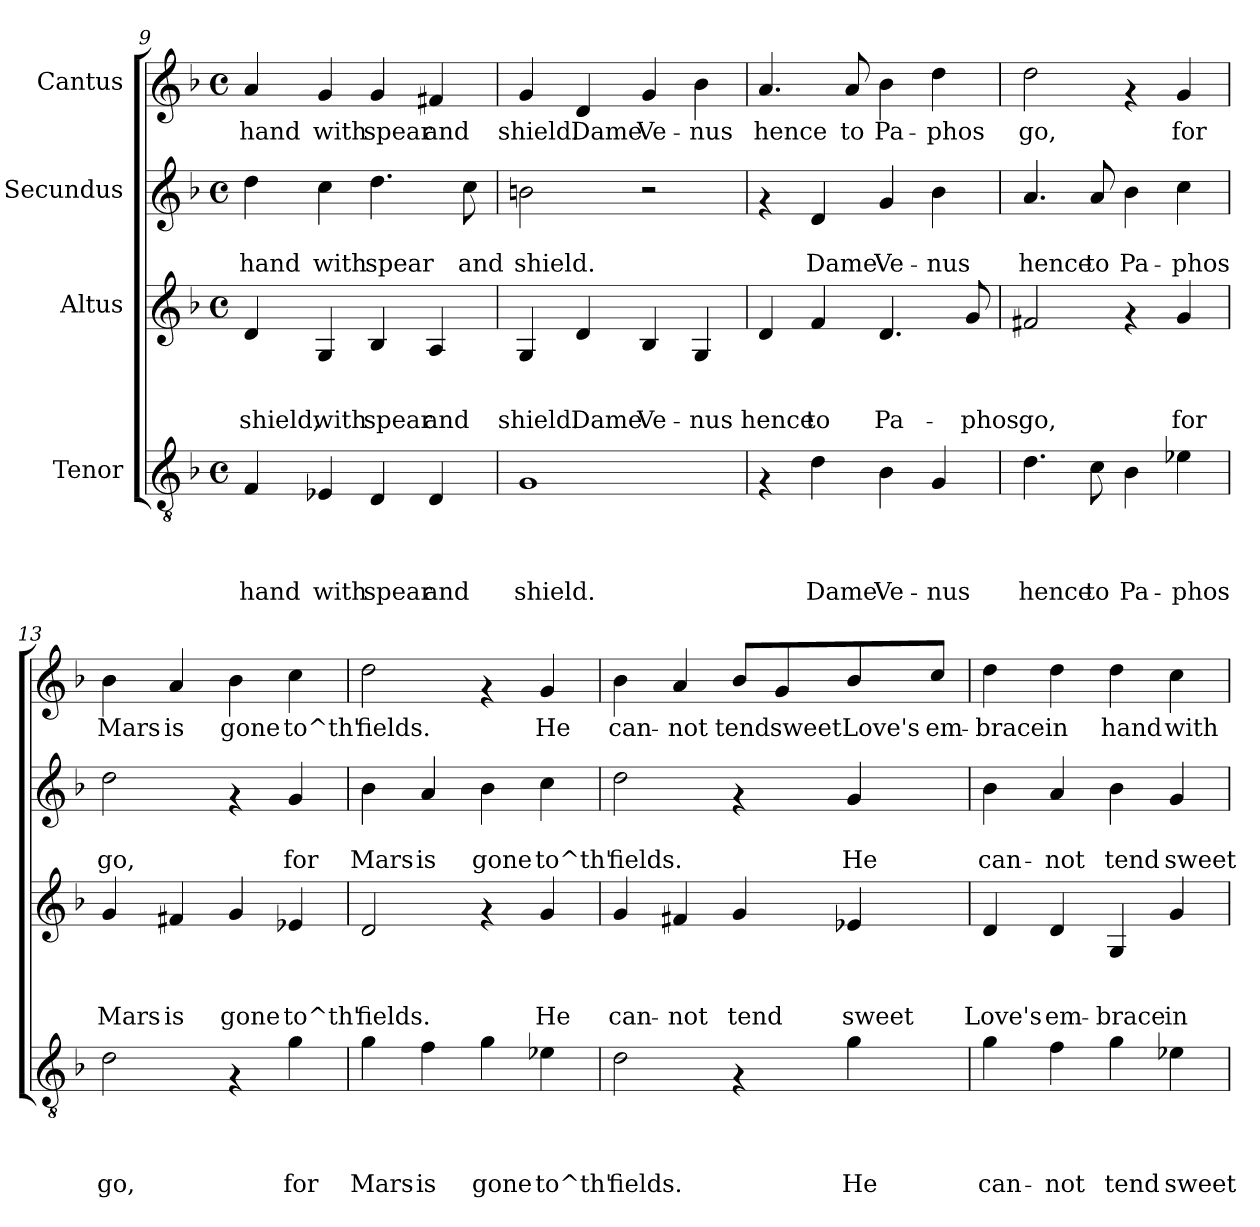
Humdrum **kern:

**kern	**text	**text	**text	**text	**kern	**text	**text	**text	**kern	**text	**text	**kern	**text
*part4	*part4	*part4	*part4	*part4	*part3	*part3	*part3	*part3	*part2	*part2	*part2	*part1	*part1
*staff4	*staff4	*staff4	*staff4	*staff4	*staff3	*staff3	*staff3	*staff3	*staff2	*staff2	*staff2	*staff1	*staff1
*I"Tenor	*	*	*	*	*I"Altus	*	*	*	*I"Secundus	*	*	*I"Cantus	*
*clefGv2	*	*	*	*	*clefG2	*	*	*	*clefG2	*	*	*clefG2	*
*k[b-]	*	*	*	*	*k[b-]	*	*	*	*k[b-]	*	*	*k[b-]	*
*F:	*	*	*	*	*F:	*	*	*	*F:	*	*	*F:	*
*M4/4	*	*	*	*	*M4/4	*	*	*	*M4/4	*	*	*M4/4	*
*met(c)	*	*	*	*	*met(c)	*	*	*	*met(c)	*	*	*met(c)	*
=9	=9	=9	=9	=9	=9	=9	=9	=9	=9	=9	=9	=9	=9
!	!	!	!	!LO:LY:b	!	!	!	!LO:LY:b	!	!	!LO:LY:b	!	!LO:LY:b
4F/	.	.	.	hand	4d/	.	.	shield,	4dd\	.	hand	4a/	hand
!	!	!	!	!LO:LY:b	!	!	!	!LO:LY:b	!	!	!LO:LY:b	!	!LO:LY:b
4E-X/	.	.	.	with	4G/	.	.	with	4cc\	.	with	4g/	with
!	!	!	!	!LO:LY:b	!	!	!	!LO:LY:b	!	!	!LO:LY:b	!	!LO:LY:b
4D/	.	.	.	spear	4B-/	.	.	spear	4.dd\	.	spear	4g/	spear
!	!	!	!	!LO:LY:b	!	!	!	!LO:LY:b	!	!	!	!	!LO:LY:b
4D/	.	.	.	and	4A/	.	.	and	.	.	.	4f#X/	and
!	!	!	!	!	!	!	!	!	!	!	!LO:LY:b	!	!
.	.	.	.	.	.	.	.	.	8cc\	.	and	.	.
=10	=10	=10	=10	=10	=10	=10	=10	=10	=10	=10	=10	=10	=10
!	!	!	!	!LO:LY:b	!	!	!	!LO:LY:b	!	!	!LO:LY:b	!	!LO:LY:b
1G	.	.	.	shield.	4G/	.	.	shield.	2bn\	.	shield.	4g/	shield.
!	!	!	!	!	!	!	!	!LO:LY:b	!	!	!	!	!LO:LY:b
.	.	.	.	.	4d/	.	.	Dame	.	.	.	4d/	Dame
!	!	!	!	!	!	!	!	!LO:LY:b	!	!	!	!	!LO:LY:b
.	.	.	.	.	4B-/	.	.	Ve-	2r	.	.	4g/	Ve-
!	!	!	!	!	!	!	!	!LO:LY:b	!	!	!	!	!LO:LY:b
.	.	.	.	.	4G/	.	.	-nus	.	.	.	4b-\	-nus
=11	=11	=11	=11	=11	=11	=11	=11	=11	=11	=11	=11	=11	=11
!	!	!	!	!	!	!	!	!LO:LY:b	!	!	!	!	!LO:LY:b
4rF	.	.	.	.	4d/	.	.	hence	4rf	.	.	4.a/	hence
!	!	!	!	!LO:LY:b	!	!	!	!LO:LY:b	!	!	!LO:LY:b	!	!
4d\	.	.	.	Dame	4f/	.	.	to	4d/	.	Dame	.	.
!	!	!	!	!	!	!	!	!	!	!	!	!	!LO:LY:b
.	.	.	.	.	.	.	.	.	.	.	.	8a/	to
!	!	!	!	!LO:LY:b	!	!	!	!LO:LY:b	!	!	!LO:LY:b	!	!LO:LY:b
4B-\	.	.	.	Ve-	4.d/	.	.	Pa-	4g/	.	Ve-	4b-\	Pa-
!	!	!	!	!LO:LY:b	!	!	!	!	!	!	!LO:LY:b	!	!LO:LY:b
4G/	.	.	.	-nus	.	.	.	.	4b-\	.	-nus	4dd\	-phos
!	!	!	!	!	!	!	!	!LO:LY:b	!	!	!	!	!
.	.	.	.	.	8g/	.	.	-phos	.	.	.	.	.
!!LO:PB:g=z
=12	=12	=12	=12	=12	=12	=12	=12	=12	=12	=12	=12	=12	=12
!	!	!	!	!LO:LY:b	!	!	!	!LO:LY:b	!	!	!LO:LY:b	!	!LO:LY:b
4.d\	.	.	.	hence	2f#X/	.	.	go,	4.a/	.	hence	2dd\	go,
!	!	!	!	!LO:LY:b	!	!	!	!	!	!	!LO:LY:b	!	!
8c\	.	.	.	to	.	.	.	.	8a/	.	to	.	.
!	!	!	!	!LO:LY:b	!	!	!	!	!	!	!LO:LY:b	!	!
4B-\	.	.	.	Pa-	4rf	.	.	.	4b-\	.	Pa-	4rf	.
!	!	!	!	!LO:LY:b	!	!	!	!LO:LY:b	!	!	!LO:LY:b	!	!LO:LY:b
4e-X\	.	.	.	-phos	4g/	.	.	for	4cc\	.	-phos	4g/	for
=13	=13	=13	=13	=13	=13	=13	=13	=13	=13	=13	=13	=13	=13
!	!	!	!	!LO:LY:b	!	!	!	!LO:LY:b	!	!	!LO:LY:b	!	!LO:LY:b
2d\	.	.	.	go,	4g/	.	.	Mars	2dd\	.	go,	4b-\	Mars
!	!	!	!	!	!	!	!	!LO:LY:b	!	!	!	!	!LO:LY:b
.	.	.	.	.	4f#X/	.	.	is	.	.	.	4a/	is
!	!	!	!	!	!	!	!	!LO:LY:b	!	!	!	!	!LO:LY:b
4rF	.	.	.	.	4g/	.	.	gone	4rf	.	.	4b-\	gone
!	!	!	!	!LO:LY:b	!	!	!	!LO:LY:b	!	!	!LO:LY:b	!	!LO:LY:b
4g\	.	.	.	for	4e-X/	.	.	to^th'	4g/	.	for	4cc\	to^th'
=14	=14	=14	=14	=14	=14	=14	=14	=14	=14	=14	=14	=14	=14
!	!	!	!	!LO:LY:b	!	!	!	!LO:LY:b	!	!	!LO:LY:b	!	!LO:LY:b
4g\	.	.	.	Mars	2d/	.	.	fields.	4b-\	.	Mars	2dd\	fields.
!	!	!	!	!LO:LY:b	!	!	!	!	!	!	!LO:LY:b	!	!
4f\	.	.	.	is	.	.	.	.	4a/	.	is	.	.
!	!	!	!	!LO:LY:b	!	!	!	!	!	!	!LO:LY:b	!	!
4g\	.	.	.	gone	4rf	.	.	.	4b-\	.	gone	4rf	.
!	!	!	!	!LO:LY:b	!	!	!	!LO:LY:b	!	!	!LO:LY:b	!	!LO:LY:b
4e-X\	.	.	.	to^th'	4g/	.	.	He	4cc\	.	to^th'	4g/	He
=15	=15	=15	=15	=15	=15	=15	=15	=15	=15	=15	=15	=15	=15
!	!	!	!	!LO:LY:b	!	!	!	!LO:LY:b	!	!	!LO:LY:b	!	!LO:LY:b
2d\	.	.	.	fields.	4g/	.	.	can-	2dd\	.	fields.	4b-\	can-
!	!	!	!	!	!	!	!	!LO:LY:b	!	!	!	!	!LO:LY:b
.	.	.	.	.	4f#X/	.	.	-not	.	.	.	4a/	-not
!	!	!	!	!	!	!	!	!LO:LY:b	!	!	!	!	!LO:LY:b
4rF	.	.	.	.	4g/	.	.	tend	4rf	.	.	8b-/L	tend
!	!	!	!	!	!	!	!	!	!	!	!	!	!LO:LY:b
.	.	.	.	.	.	.	.	.	.	.	.	8g/	sweet
!	!	!	!	!LO:LY:b	!	!	!	!LO:LY:b	!	!	!LO:LY:b	!	!LO:LY:b
4g\	.	.	.	He	4e-X/	.	.	sweet	4g/	.	He	8b-/	Love's
!	!	!	!	!	!	!	!	!	!	!	!	!	!LO:LY:b
.	.	.	.	.	.	.	.	.	.	.	.	8cc/J	em-
!!LO:LB:g=z
=16	=16	=16	=16	=16	=16	=16	=16	=16	=16	=16	=16	=16	=16
!	!	!	!	!LO:LY:b	!	!	!	!LO:LY:b	!	!	!LO:LY:b	!	!LO:LY:b
4g\	.	.	.	can-	4d/	.	.	Love's	4b-\	.	can-	4dd\	-brace
!	!	!	!	!LO:LY:b	!	!	!	!LO:LY:b	!	!	!LO:LY:b	!	!LO:LY:b
4f\	.	.	.	-not	4d/	.	.	em-	4a/	.	-not	4dd\	in
!	!	!	!	!LO:LY:b	!	!	!	!LO:LY:b	!	!	!LO:LY:b	!	!LO:LY:b
4g\	.	.	.	tend	4G/	.	.	-brace	4b-\	.	tend	4dd\	hand
!	!	!	!	!LO:LY:b	!	!	!	!LO:LY:b	!	!	!LO:LY:b	!	!LO:LY:b
4e-X\	.	.	.	sweet	4g/	.	.	in	4g/	.	sweet	4cc\	with
=	=	=	=	=	=	=	=	=	=	=	=	=	=
*-	*-	*-	*-	*-	*-	*-	*-	*-	*-	*-	*-	*-	*-
